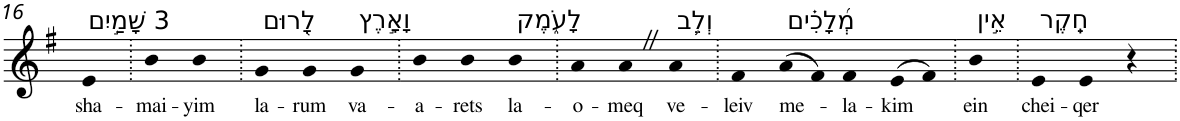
**kern	**text
*part1	*part1
*staff1	*staff1
*I"Piano	*
*I'Pno	*
!!LO:PB:g=z
*clefG2	*
*k[f#]	*
*G:	*
=16	=16
!LO:TX:a:t=3 שָׁמַ֣יִם	!
!	!LO:LY:b
4e	sha-
=17.	=17.
!	!LO:LY:b
4b	-mai-
!	!LO:LY:b
4b	-yim
=18.	=18.
!LO:TX:a:t=לָ֭רוּם	!
!	!LO:LY:b
4g	la-
!	!LO:LY:b
4g	-rum
!LO:TX:a:t=וָאָ֣רֶץ	!
!	!LO:LY:b
4g	va-
=19.	=19.
!	!LO:LY:b
4b	-a-
!	!LO:LY:b
4b	-rets
!LO:TX:a:t=לָעֹ֑מֶק	!
!	!LO:LY:b
4b	la-
=20.	=20.
!	!LO:LY:b
4a	-o-
!	!LO:LY:b
4aZ	-meq
!LO:TX:a:t=וְלֵ֥ב	!
!	!LO:LY:b
4a	ve-
=21.	=21.
!	!LO:LY:b
4f#	-leiv
!LO:TX:a:t=מְ֝לָכִ֗ים	!
!	!LO:LY:b
(>8a	me-
8f#)	.
!	!LO:LY:b
4f#	-la-
!	!LO:LY:b
(>8e	-kim
8f#)	.
=22.	=22.
!LO:TX:a:t=אֵ֣ין	!
!	!LO:LY:b
4b	ein
=23.	=23.
!LO:TX:a:t=חֵֽקֶר	!
!	!LO:LY:b
4e	chei-
!	!LO:LY:b
4e	-qer
4r	.
=.	=.
*-	*-
